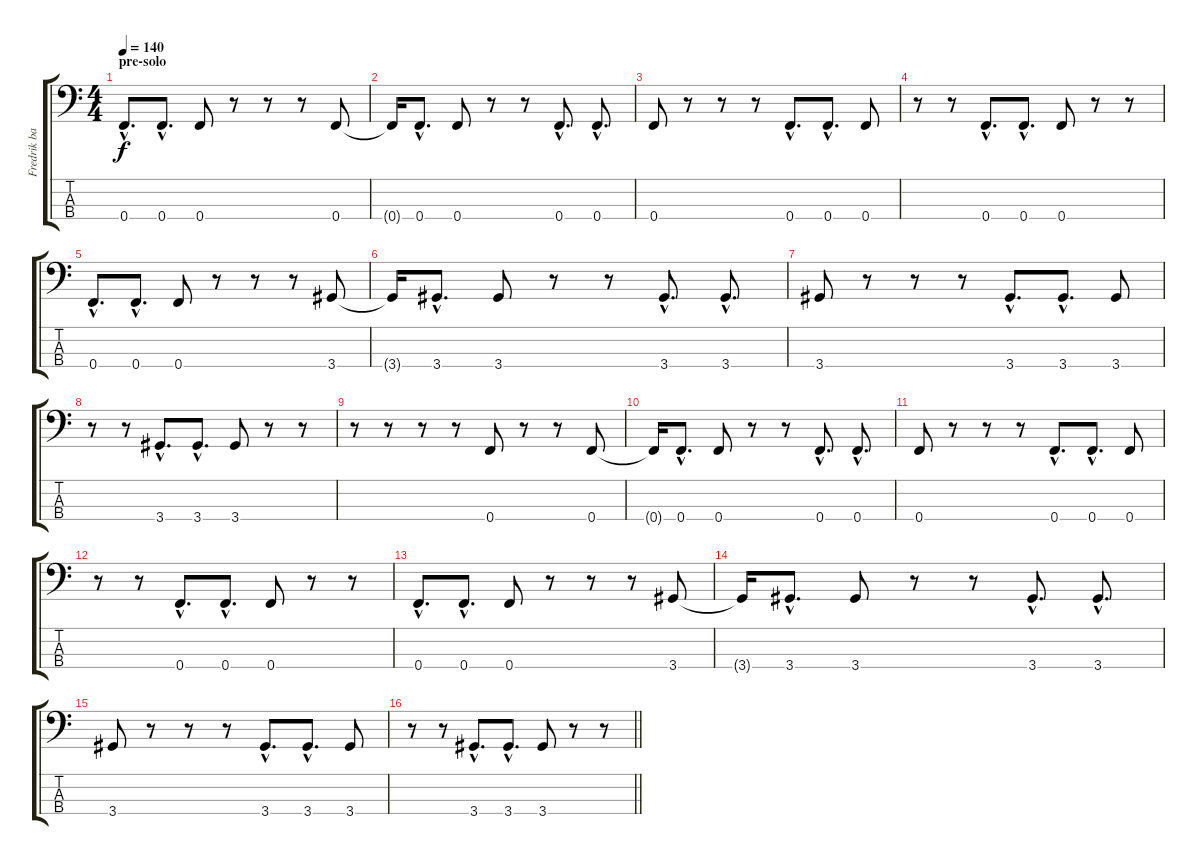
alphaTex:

\track ("Fredrik bass" "Fredrik ba") {instrument electricbasspick}
\staff {score tabs}
\tuning (Ab2 Eb2 Bb1 F1) {hide}
\ts (4 4)
\section ("" "pre-solo")
\tempo 140
\clef f4
\ks c
0.4{hac}.8{d dy f} 0.4{hac}.8{d} 0.4.8 r.8 r.8 r.8 0.4.8 |
0.4{t}.16 0.4{hac}.8{d} 0.4.8 r.8 r.8 0.4{hac}.8{d} 0.4{hac}.8{d} |
0.4.8 r.8 r.8 r.8 0.4{hac}.8{d} 0.4{hac}.8{d} 0.4.8 |
r.8 r.8 0.4{hac}.8{d} 0.4{hac}.8{d} 0.4.8 r.8 r.8 |
0.4{hac}.8{d} 0.4{hac}.8{d} 0.4.8 r.8 r.8 r.8 3.4.8 |
3.4{t}.16 3.4{hac}.8{d} 3.4.8 r.8 r.8 3.4{hac}.8{d} 3.4{hac}.8{d} |
3.4.8 r.8 r.8 r.8 3.4{hac}.8{d} 3.4{hac}.8{d} 3.4.8 |
r.8 r.8 3.4{hac}.8{d} 3.4{hac}.8{d} 3.4.8 r.8 r.8 |
r.8 r.8 r.8 r.8 0.4.8 r.8 r.8 0.4.8 |
0.4{t}.16 0.4{hac}.8{d} 0.4.8 r.8 r.8 0.4{hac}.8{d} 0.4{hac}.8{d} |
0.4.8 r.8 r.8 r.8 0.4{hac}.8{d} 0.4{hac}.8{d} 0.4.8 |
r.8 r.8 0.4{hac}.8{d} 0.4{hac}.8{d} 0.4.8 r.8 r.8 |
0.4{hac}.8{d} 0.4{hac}.8{d} 0.4.8 r.8 r.8 r.8 3.4.8 |
3.4{t}.16 3.4{hac}.8{d} 3.4.8 r.8 r.8 3.4{hac}.8{d} 3.4{hac}.8{d} |
3.4.8 r.8 r.8 r.8 3.4{hac}.8{d} 3.4{hac}.8{d} 3.4.8 |
\barLineRight lightlight
r.8 r.8 3.4{hac}.8{d} 3.4{hac}.8{d} 3.4.8 r.8 r.8
